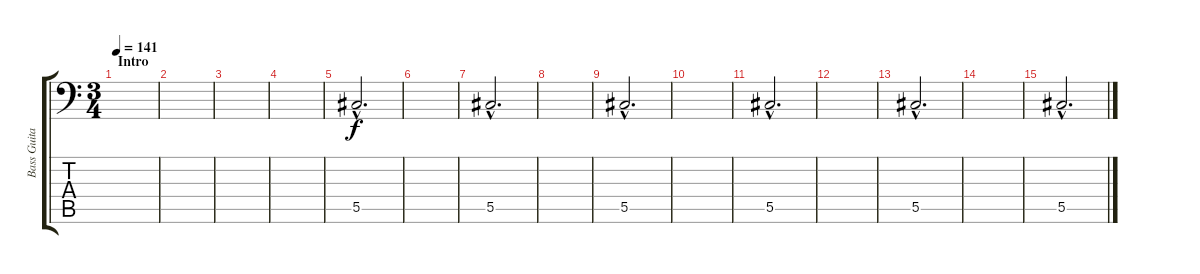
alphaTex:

\track ("Bass Guitar" "Bass Guita") {instrument electricbassfinger}
\staff {score tabs}
\tuning (Eb3 Bb2 Gb2 Db2 Ab1 Eb1) {hide}
\ts (3 4)
\section ("" "Intro")
\tempo 141
\clef f4
\ks c
|
|
|
|
5.5{hac}.2{d} |
|
5.5{hac}.2{d} |
|
5.5{hac}.2{d} |
|
5.5{hac}.2{d} |
|
5.5{hac}.2{d} |
|
5.5{hac}.2{d}
